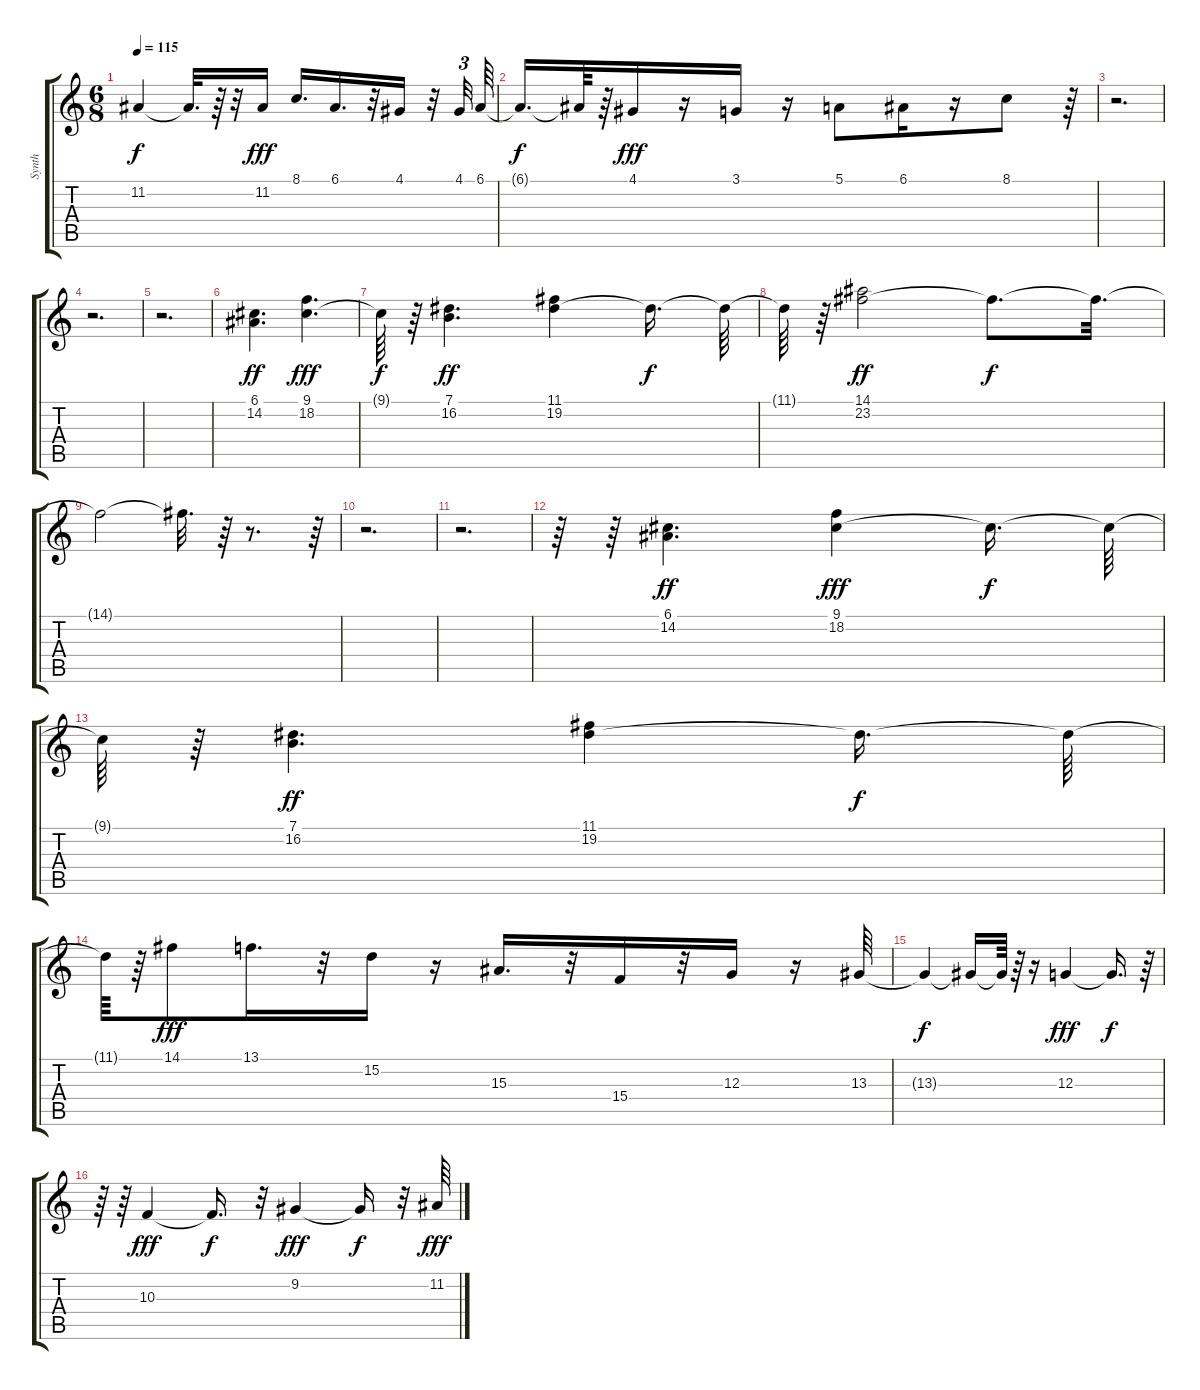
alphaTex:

\track ("Synth" "Synth") {instrument frenchhorn}
\staff {score tabs}
\tuning (E4 B3 G3 D3 A2 E2) {hide}
\ts (6 8)
\tempo 115
\clef g2
\ks c
11.2{t}.4{dy f} 11.2{t}.32{d} r.64 r.32 11.2.16{dy fff} 8.1.16{d} 6.1.16{d} r.32 4.1.16 r.32 4.1.32{tu (3 2)} 6.1.64 |
6.1{t}.16{d dy f} 6.1{t}.64 r.64 4.1.16{dy fff} r.16 3.1.16 r.16 5.1.8 6.1.16 r.16 8.1.8 r.64 |
r.2{d} |
r.2{d} |
r.2{d} |
(6.1 14.2).4{d dy ff instrument lead2sawtooth} (9.1 18.2).4{d dy fff} |
9.1{t}.64{dy f} r.64 (7.1 16.2).4{d dy ff} (11.1 19.2).4 11.1{t}.16{d dy f} 11.1{t}.64 |
11.1{t}.64 r.64 (14.1 23.2).2{dy ff} 14.1{t}.8{d dy f} 14.1{t}.32{d} |
14.1{t}.2 14.1{t}.32{d} r.64 r.8{d} r.64 |
r.2{d} |
r.2{d} |
r.64 r.64 (6.1 14.2).4{d dy ff} (9.1 18.2).4{dy fff} 9.1{t}.16{d dy f} 9.1{t}.64 |
9.1{t}.64 r.64 (7.1 16.2).4{d dy ff} (11.1 19.2).4 11.1{t}.16{d dy f} 11.1{t}.64 |
11.1{t}.64 r.64 14.1.8{dy fff volume 15 instrument frenchhorn} 13.1.16{d} r.32 15.2.16 r.16 15.3.16{d} r.32 15.4.16 r.32 12.3.16 r.16 13.3.64 |
13.3{t}.4{dy f} 13.3{t}.16 13.3{t}.64 r.64 r.16 12.3.4{dy fff} 12.3{t}.16{d dy f} r.64 |
r.64 r.64 10.3.4{dy fff} 10.3{t}.16{d dy f} r.32 9.2.4{dy fff} 9.2{t}.16{dy f} r.32 11.2.64{dy fff}
